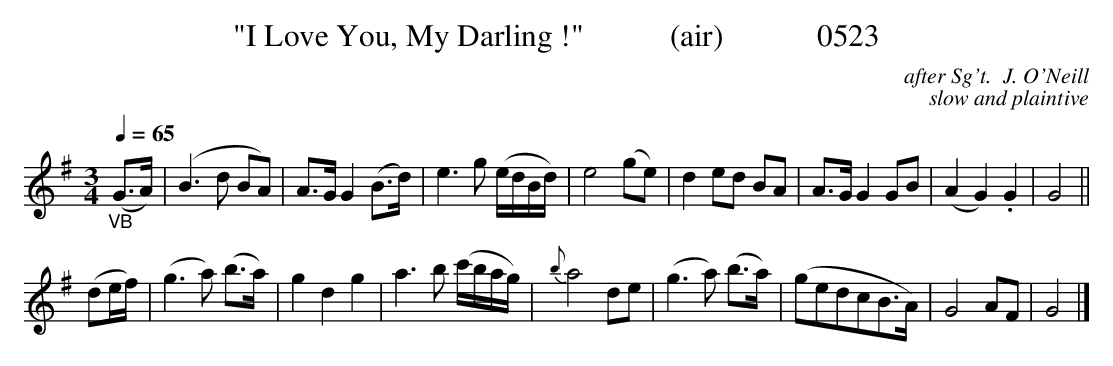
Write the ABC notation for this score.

X:1
T:"I Love You, My Darling !"           (air)            0523
C:after Sg't.  J. O'Neill
C:slow and plaintive
Q:1/4=65
M:3/4
L:1/8
K:G
"_VB"(G3/2A/2)|(B3d BA)|A3/2G/2 G2(B3/2d/2)|e3g (e/2d/2B/2d/2)|e4(ge)|d2ed BA|A3/2G/2 G2GB|(A2G2).G2|G4||
(de/2f/2)|(g3a) (b3/2a/2)|g2d2g2|a3b (c'/2b/2a/2g/2)|{b}a4de|(g3a) (b3/2a/2)|(gedcB3/2A/2)|G4AF|G4|]
